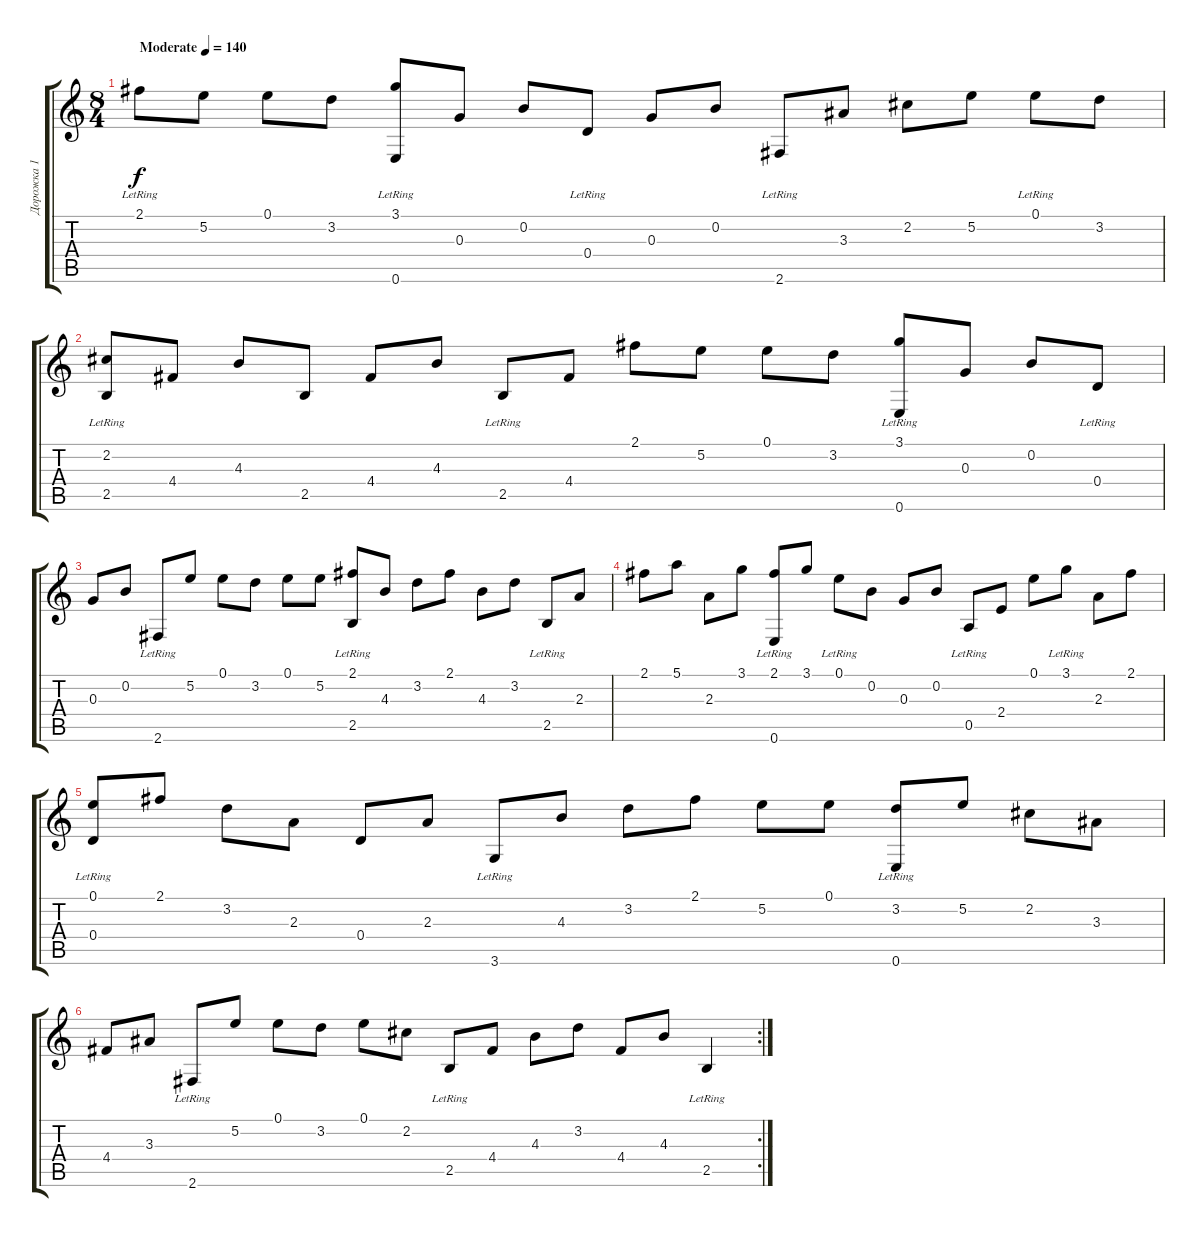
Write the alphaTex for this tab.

\track ("Дорожка 1" "Дорожка 1") {instrument acousticguitarsteel}
\staff {score tabs}
\tuning (E4 B3 G3 D3 A2 E2) {hide}
\ts (8 4)
\tempo (140 "Moderate")
\clef g2
\ks c
2.1{lr}.8{dy f instrument acousticguitarsteel} 5.2.8 0.1.8 3.2.8 (3.1{lr} 0.6{lr}).8 0.3.8 0.2.8 0.4{lr}.8 0.3.8 0.2.8 2.6{lr}.8 3.3.8 2.2.8 5.2.8 0.1{lr}.8 3.2.8 |
(2.2{lr} 2.5{lr}).8 4.4.8 4.3.8 2.5.8 4.4.8 4.3.8 2.5{lr}.8 4.4.8 2.1.8 5.2.8 0.1.8 3.2.8 (3.1{lr} 0.6{lr}).8 0.3.8 0.2.8 0.4{lr}.8 |
0.3.8 0.2.8 2.6{lr}.8 5.2.8 0.1.8 3.2.8 0.1.8 5.2.8 (2.1{lr} 2.5{lr}).8 4.3.8 3.2.8 2.1.8 4.3.8 3.2.8 2.5{lr}.8 2.3.8 |
2.1.8 5.1.8 2.3.8 3.1.8 (2.1{lr} 0.6{lr}).8 3.1.8 0.1{lr}.8 0.2.8 0.3.8 0.2.8 0.5{lr}.8 2.4.8 0.1.8 3.1{lr}.8 2.3.8 2.1.8 |
(0.1{lr} 0.4{lr}).8 2.1.8 3.2.8 2.3.8 0.4.8 2.3.8 3.6{lr}.8 4.3.8 3.2.8 2.1.8 5.2.8 0.1.8 (3.2{lr} 0.6{lr}).8 5.2.8 2.2.8 3.3.8 |
\rc 2
4.4.8 3.3.8 2.6{lr}.8 5.2.8 0.1.8 3.2.8 0.1.8 2.2.8 2.5{lr}.8 4.4.8 4.3.8 3.2.8 4.4.8 4.3.8 2.5{lr}.4
